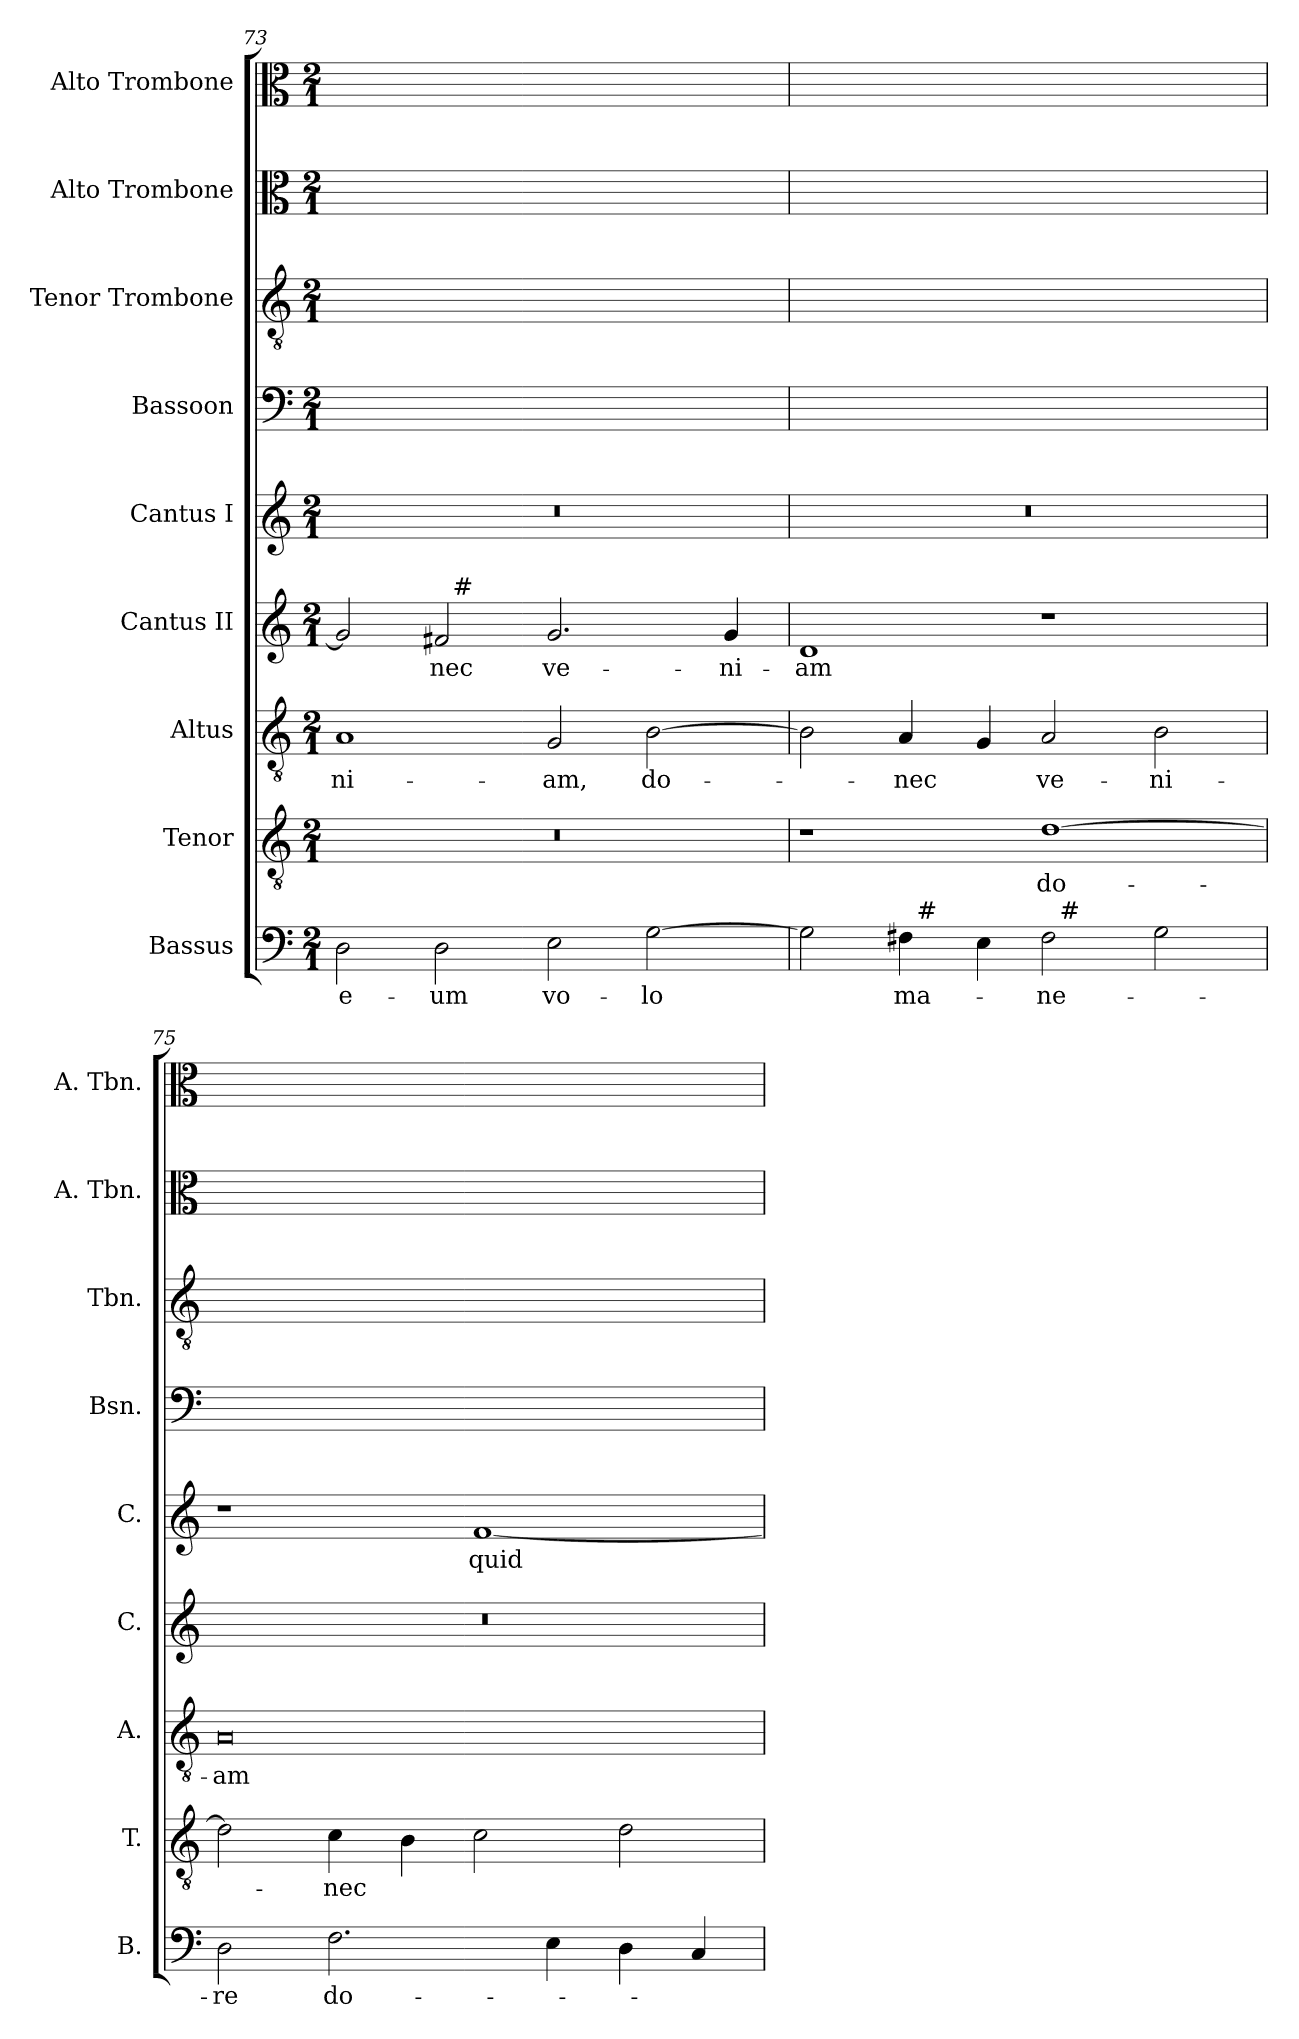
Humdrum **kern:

**kern	**text	**kern	**text	**kern	**text	**kern	**text	**kern	**text	**kern	**text	**kern	**text	**kern	**text	**kern	**text
*part9	*part9	*part8	*part8	*part7	*part7	*part6	*part6	*part5	*part5	*part4	*part4	*part3	*part3	*part2	*part2	*part1	*part1
*staff9	*staff9	*staff8	*staff8	*staff7	*staff7	*staff6	*staff6	*staff5	*staff5	*staff4	*staff4	*staff3	*staff3	*staff2	*staff2	*staff1	*staff1
*I"Bassus	*	*I"Tenor	*	*I"Altus	*	*I"Cantus II	*	*I"Cantus I	*	*I"Bassoon	*	*I"Tenor Trombone	*	*I"Alto Trombone	*	*I"Alto Trombone	*
*I'B.	*	*I'T.	*	*I'A.	*	*I'C.	*	*I'C.	*	*I'Bsn.	*	*I'Tbn.	*	*I'A. Tbn.	*	*I'A. Tbn.	*
!!LO:LB:g=z
*clefF4	*	*clefGv2	*	*clefGv2	*	*clefG2	*	*clefG2	*	*clefF4	*	*clefGv2	*	*clefC3	*	*clefC3	*
*	*	*ITrd7c12	*	*ITrd7c12	*	*	*	*	*	*	*	*	*	*	*	*	*
*k[]	*	*k[]	*	*k[]	*	*k[]	*	*k[]	*	*k[]	*	*k[]	*	*k[]	*	*k[]	*
*C:	*	*C:	*	*C:	*	*C:	*	*C:	*	*C:	*	*C:	*	*C:	*	*C:	*
*M2/1	*	*M2/1	*	*M2/1	*	*M2/1	*	*M2/1	*	*M2/1	*	*M2/1	*	*M2/1	*	*M2/1	*
=73	=73	=73	=73	=73	=73	=73	=73	=73	=73	=73	=73	=73	=73	=73	=73	=73	=73
!	!LO:LY:b	!LO:N:vis=1	!	!	!LO:LY:b	!	!	!LO:N:vis=1	!	!	!	!	!	!	!	!	!
*	*	*	*	*	*	*^	*	*	*	*	*	*	*	*	*	*	*
2D\	e-	0r	.	1AA	-ni-	2g/]	2ryy	.	0r	.	2D\yy	e-	0ryy	.	2g\yy]	.	0ryy	.
!	!LO:LY:b	!	!	!	!	!	!	!LO:LY:b	!	!	!	!	!	!	!	!	!	!
2D\	-um	.	.	.	.	2f#/	32ryy	-nec	.	.	2D\yy	-um	.	.	2f#\yy	-nec	.	.
!	!	!	!	!	!	!	!LO:TX:a:t=#	!	!	!	!	!	!	!	!	!	!	!
.	.	.	.	.	.	.	1ryy	.	.	.	.	.	.	.	.	.	.	.
!	!LO:LY:b	!	!	!	!LO:LY:b	!	!	!LO:LY:b	!	!	!	!	!	!	!	!	!	!
2E\	vo-	.	.	2GG/	-am,	2.g/	.	ve-	.	.	2E\yy	vo-	.	.	2.g\yy	ve-	.	.
!	!LO:LY:b	!	!	!	!LO:LY:b	!	!	!	!	!	!	!	!	!	!	!	!	!
[>2G\	-lo	.	.	[>2BB\	do-	.	.	.	.	.	[>2G\yy	-lo	.	.	.	.	.	.
.	.	.	.	.	.	.	4...ryy	.	.	.	.	.	.	.	.	.	.	.
!	!	!	!	!	!	!	!	!LO:LY:b	!	!	!	!	!	!	!	!	!	!
.	.	.	.	.	.	4g/	.	-ni-	.	.	.	.	.	.	4g\yy	-ni-	.	.
=74	=74	=74	=74	=74	=74	=74	=74	=74	=74	=74	=74	=74	=74	=74	=74	=74	=74	=74
!	!	!	!	!	!	!	!	!LO:LY:b	!LO:N:vis=1	!	!	!	!	!	!	!	!	!
*^	*	*	*	*	*	*	*	*	*	*	*	*	*	*	*	*	*	*
*	*^	*	*	*	*	*	*v	*v	*	*	*	*	*	*	*	*	*	*	*
2G\]	2ryy	1ryy	.	1r	.	2BB\]	.	1d	-am	0r	.	2G\yy]	.	1ryy	.	1dyy	-am	0ryy	.
!	!	!	!LO:LY:b	!	!	!	!LO:LY:b	!	!	!	!	!	!	!	!	!	!	!	!
4F#\	32ryy	.	ma-	.	.	4AA/	-nec	.	.	.	.	4F#\yy	ma-	.	.	.	.	.	.
!	!LO:TX:a:t=#	!	!	!	!	!	!	!	!	!	!	!	!	!	!	!	!	!	!
.	1ryy	.	.	.	.	.	.	.	.	.	.	.	.	.	.	.	.	.	.
4E\	.	.	.	.	.	4GG/	.	.	.	.	.	4E\yy	.	.	.	.	.	.	.
!	!	!	!LO:LY:b	!	!LO:LY:b	!	!LO:LY:b	!	!	!	!	!	!	!	!	!	!	!	!
2F#\	.	32ryy	-ne-	[>1D	do-	2AA/	ve-	1r	.	.	.	2F#\yy	-ne-	[<1Dyy	do-	1ryy	.	.	.
!	!	!LO:TX:a:t=#	!	!	!	!	!	!	!	!	!	!	!	!	!	!	!	!	!
.	.	2ryy	.	.	.	.	.	.	.	.	.	.	.	.	.	.	.	.	.
!	!	!	!	!	!	!	!LO:LY:b	!	!	!	!	!	!	!	!	!	!	!	!
2G\	.	.	.	.	.	2BB\	-ni-	.	.	.	.	2G\yy	.	.	.	.	.	.	.
.	4...ryy	4...ryy	.	.	.	.	.	.	.	.	.	.	.	.	.	.	.	.	.
=75	=75	=75	=75	=75	=75	=75	=75	=75	=75	=75	=75	=75	=75	=75	=75	=75	=75	=75	=75
!	!	!	!LO:LY:b	!	!	!	!LO:LY:b	!LO:N:vis=1	!	!	!	!	!	!	!	!	!	!	!
*v	*v	*v	*	*	*	*	*	*	*	*	*	*	*	*	*	*	*	*	*
2D\	-re	2D\]	.	0AA	-am	0r	.	1r	.	2D\yy	-re	2D/yy]	.	0ryy	.	1ryy	.
!	!LO:LY:b	!	!LO:LY:b	!	!	!	!	!	!	!	!	!	!	!	!	!	!
2.F\	do-	4C\	-nec	.	.	.	.	.	.	2.F\yy	do-	4C/yy	-nec	.	.	.	.
.	.	4BB\	.	.	.	.	.	.	.	.	.	4BB/yy	.	.	.	.	.
!	!	!	!	!	!	!	!	!	!LO:LY:b	!	!	!	!	!	!	!	!
.	.	2C\	.	.	.	.	.	[<1f	quid	.	.	2C/yy	.	.	.	[>1fyy	quid
4E\	.	.	.	.	.	.	.	.	.	4E\yy	.	.	.	.	.	.	.
4D\	.	2D\	.	.	.	.	.	.	.	4D\yy	.	2D/yy	.	.	.	.	.
4C/	.	.	.	.	.	.	.	.	.	4C/yy	.	.	.	.	.	.	.
=	=	=	=	=	=	=	=	=	=	=	=	=	=	=	=	=	=
*-	*-	*-	*-	*-	*-	*-	*-	*-	*-	*-	*-	*-	*-	*-	*-	*-	*-
